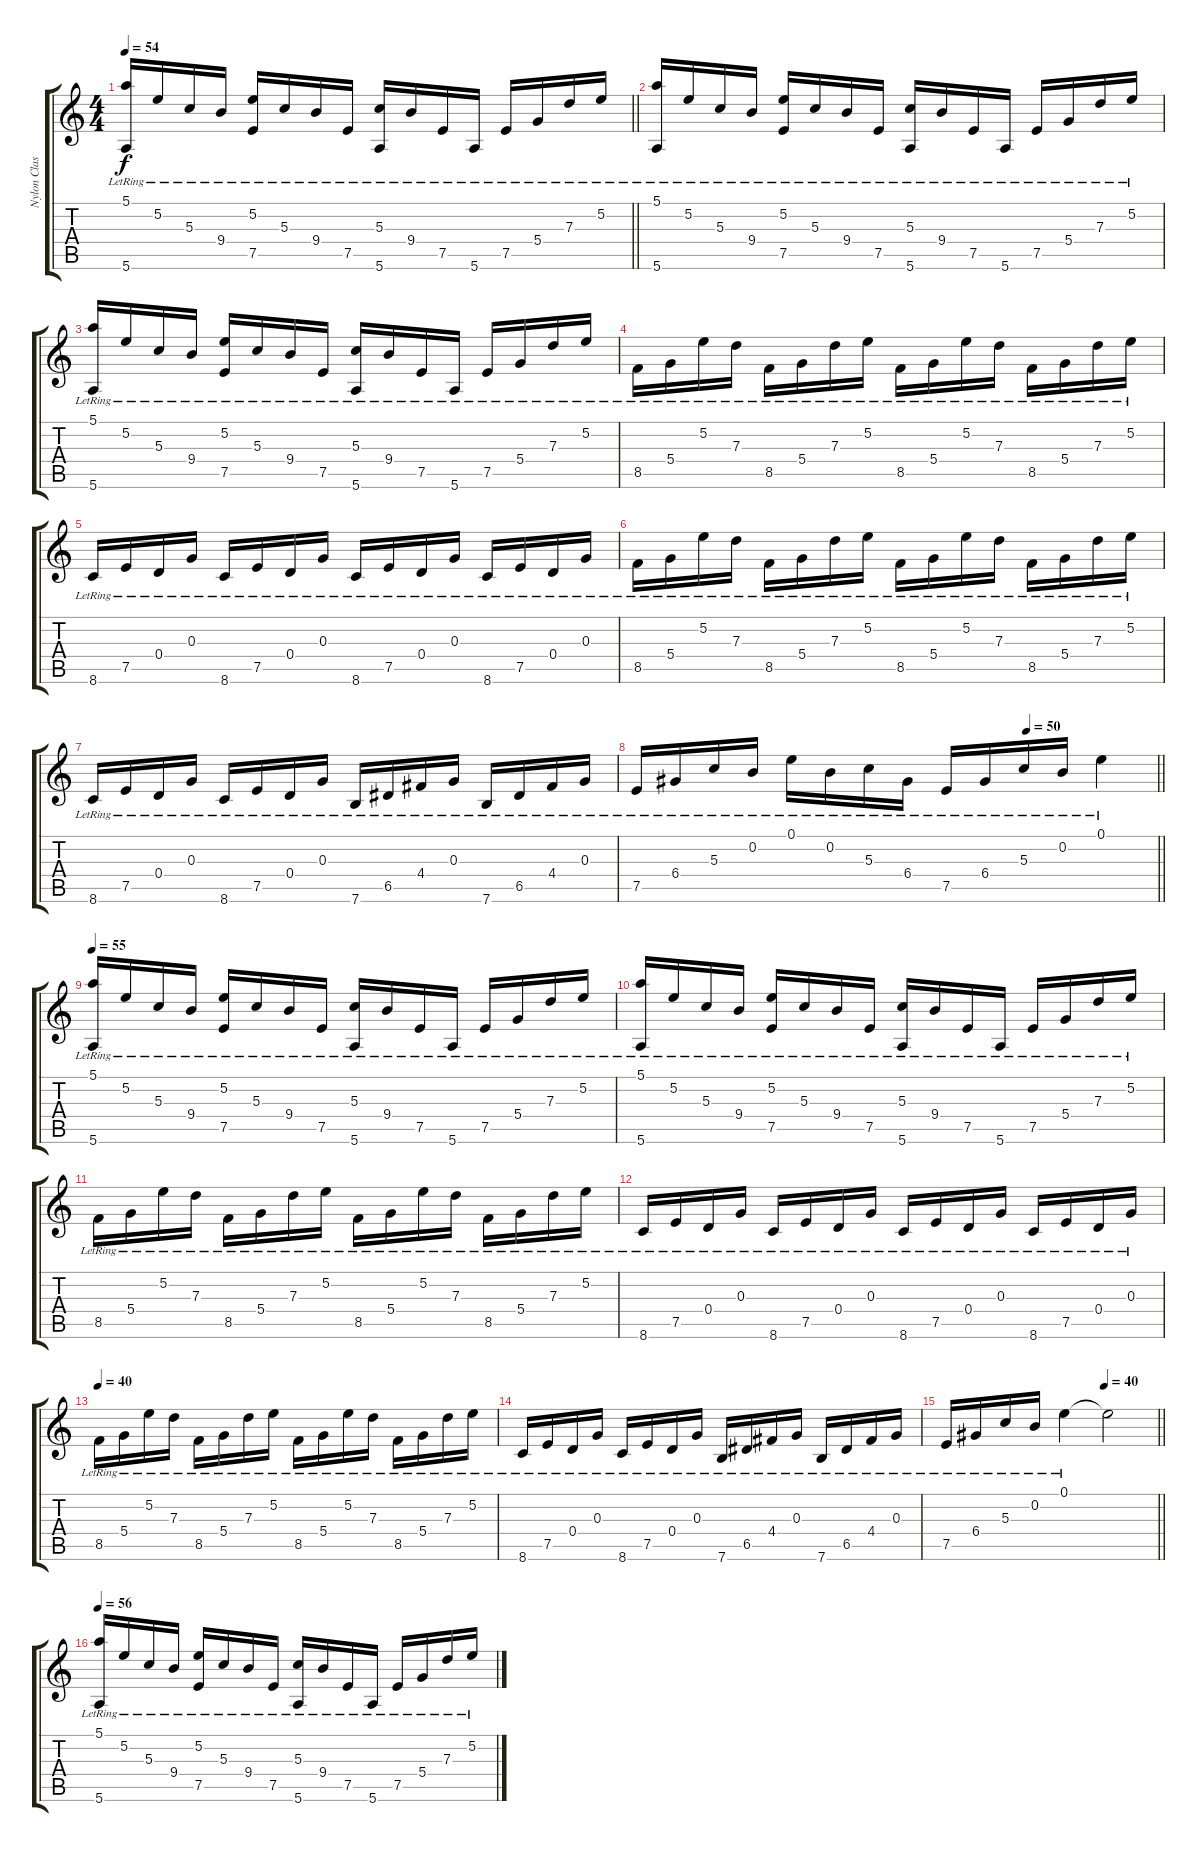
\track ("Nylon Classical Guitar (Rhythm)" "Nylon Clas") {instrument acousticguitarnylon}
\staff {score tabs}
\tuning (E4 B3 G3 D3 A2 E2) {hide}
\ts (4 4)
\tempo 54
\clef g2
\barLineRight lightlight
\ks c
(5.1{lr} 5.6{lr}).16{dy f instrument acousticguitarnylon} 5.2{lr}.16 5.3{lr}.16 9.4{lr}.16 (5.2{lr} 7.5{lr}).16 5.3{lr}.16 9.4{lr}.16 7.5{lr}.16 (5.3{lr} 5.6{lr}).16 9.4{lr}.16 7.5{lr}.16 5.6{lr}.16 7.5{lr}.16 5.4{lr}.16 7.3{lr}.16 5.2{lr}.16 |
(5.1{lr} 5.6{lr}).16 5.2{lr}.16 5.3{lr}.16 9.4{lr}.16 (5.2{lr} 7.5{lr}).16 5.3{lr}.16 9.4{lr}.16 7.5{lr}.16 (5.3{lr} 5.6{lr}).16 9.4{lr}.16 7.5{lr}.16 5.6{lr}.16 7.5{lr}.16 5.4{lr}.16 7.3{lr}.16 5.2{lr}.16 |
(5.1{lr} 5.6{lr}).16 5.2{lr}.16 5.3{lr}.16 9.4{lr}.16 (5.2{lr} 7.5{lr}).16 5.3{lr}.16 9.4{lr}.16 7.5{lr}.16 (5.3{lr} 5.6{lr}).16 9.4{lr}.16 7.5{lr}.16 5.6{lr}.16 7.5{lr}.16 5.4{lr}.16 7.3{lr}.16 5.2{lr}.16 |
8.5{lr}.16 5.4{lr}.16 5.2{lr}.16 7.3{lr}.16 8.5{lr}.16 5.4{lr}.16 7.3{lr}.16 5.2{lr}.16 8.5{lr}.16 5.4{lr}.16 5.2{lr}.16 7.3{lr}.16 8.5{lr}.16 5.4{lr}.16 7.3{lr}.16 5.2{lr}.16 |
8.6{lr}.16 7.5{lr}.16 0.4{lr}.16 0.3{lr}.16 8.6{lr}.16 7.5{lr}.16 0.4{lr}.16 0.3{lr}.16 8.6{lr}.16 7.5{lr}.16 0.4{lr}.16 0.3{lr}.16 8.6{lr}.16 7.5{lr}.16 0.4{lr}.16 0.3{lr}.16 |
8.5{lr}.16 5.4{lr}.16 5.2{lr}.16 7.3{lr}.16 8.5{lr}.16 5.4{lr}.16 7.3{lr}.16 5.2{lr}.16 8.5{lr}.16 5.4{lr}.16 5.2{lr}.16 7.3{lr}.16 8.5{lr}.16 5.4{lr}.16 7.3{lr}.16 5.2{lr}.16 |
8.6{lr}.16 7.5{lr}.16 0.4{lr}.16 0.3{lr}.16 8.6{lr}.16 7.5{lr}.16 0.4{lr}.16 0.3{lr}.16 7.6{lr}.16 6.5{lr}.16 4.4{lr}.16 0.3{lr}.16 7.6{lr}.16 6.5{lr}.16 4.4{lr}.16 0.3{lr}.16 |
\tempo (50 0.75)
\barLineRight lightlight
7.5{lr}.16 6.4{lr}.16 5.3{lr}.16 0.2{lr}.16 0.1{lr}.16 0.2{lr}.16 5.3{lr}.16 6.4{lr}.16 7.5{lr}.16 6.4{lr}.16 5.3{lr}.16 0.2{lr}.16 0.1{lr}.4 |
\tempo 55
(5.1{lr} 5.6{lr}).16 5.2{lr}.16 5.3{lr}.16 9.4{lr}.16 (5.2{lr} 7.5{lr}).16 5.3{lr}.16 9.4{lr}.16 7.5{lr}.16 (5.3{lr} 5.6{lr}).16 9.4{lr}.16 7.5{lr}.16 5.6{lr}.16 7.5{lr}.16 5.4{lr}.16 7.3{lr}.16 5.2{lr}.16 |
(5.1{lr} 5.6{lr}).16 5.2{lr}.16 5.3{lr}.16 9.4{lr}.16 (5.2{lr} 7.5{lr}).16 5.3{lr}.16 9.4{lr}.16 7.5{lr}.16 (5.3{lr} 5.6{lr}).16 9.4{lr}.16 7.5{lr}.16 5.6{lr}.16 7.5{lr}.16 5.4{lr}.16 7.3{lr}.16 5.2{lr}.16 |
8.5{lr}.16 5.4{lr}.16 5.2{lr}.16 7.3{lr}.16 8.5{lr}.16 5.4{lr}.16 7.3{lr}.16 5.2{lr}.16 8.5{lr}.16 5.4{lr}.16 5.2{lr}.16 7.3{lr}.16 8.5{lr}.16 5.4{lr}.16 7.3{lr}.16 5.2{lr}.16 |
8.6{lr}.16 7.5{lr}.16 0.4{lr}.16 0.3{lr}.16 8.6{lr}.16 7.5{lr}.16 0.4{lr}.16 0.3{lr}.16 8.6{lr}.16 7.5{lr}.16 0.4{lr}.16 0.3{lr}.16 8.6{lr}.16 7.5{lr}.16 0.4{lr}.16 0.3{lr}.16 |
\tempo 40
8.5{lr}.16 5.4{lr}.16 5.2{lr}.16 7.3{lr}.16 8.5{lr}.16 5.4{lr}.16 7.3{lr}.16 5.2{lr}.16 8.5{lr}.16 5.4{lr}.16 5.2{lr}.16 7.3{lr}.16 8.5{lr}.16 5.4{lr}.16 7.3{lr}.16 5.2{lr}.16 |
8.6{lr}.16 7.5{lr}.16 0.4{lr}.16 0.3{lr}.16 8.6{lr}.16 7.5{lr}.16 0.4{lr}.16 0.3{lr}.16 7.6{lr}.16 6.5{lr}.16 4.4{lr}.16 0.3{lr}.16 7.6{lr}.16 6.5{lr}.16 4.4{lr}.16 0.3{lr}.16 |
\tempo (40 0.75)
\barLineRight lightlight
7.5{lr}.16 6.4{lr}.16 5.3{lr}.16 0.2{lr}.16 0.1{lr}.4 0.1{t}.2 |
\tempo 56
(5.1{lr} 5.6{lr}).16 5.2{lr}.16 5.3{lr}.16 9.4{lr}.16 (5.2{lr} 7.5{lr}).16 5.3{lr}.16 9.4{lr}.16 7.5{lr}.16 (5.3{lr} 5.6{lr}).16 9.4{lr}.16 7.5{lr}.16 5.6{lr}.16 7.5{lr}.16 5.4{lr}.16 7.3{lr}.16 5.2{lr}.16
